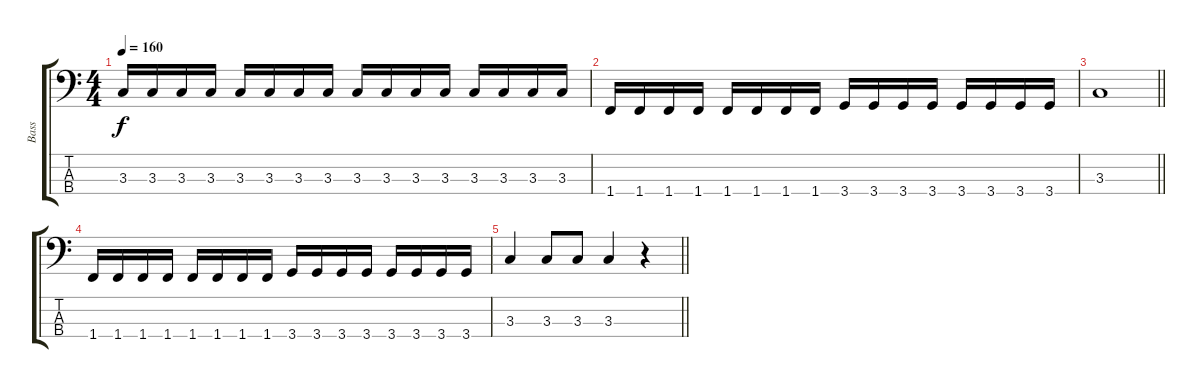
\track ("Bass" "Bass") {instrument electricbasspick}
\staff {score tabs}
\tuning (G2 D2 A1 E1) {hide}
\ts (4 4)
\tempo 160
\clef f4
\ks c
3.3.16{dy f} 3.3.16 3.3.16 3.3.16 3.3.16 3.3.16 3.3.16 3.3.16 3.3.16 3.3.16 3.3.16 3.3.16 3.3.16 3.3.16 3.3.16 3.3.16 |
1.4.16 1.4.16 1.4.16 1.4.16 1.4.16 1.4.16 1.4.16 1.4.16 3.4.16 3.4.16 3.4.16 3.4.16 3.4.16 3.4.16 3.4.16 3.4.16 |
\barLineRight lightlight
3.3.1 |
1.4.16 1.4.16 1.4.16 1.4.16 1.4.16 1.4.16 1.4.16 1.4.16 3.4.16 3.4.16 3.4.16 3.4.16 3.4.16 3.4.16 3.4.16 3.4.16 |
\barLineRight lightlight
3.3.4 3.3.8 3.3.8 3.3.4 r.4
